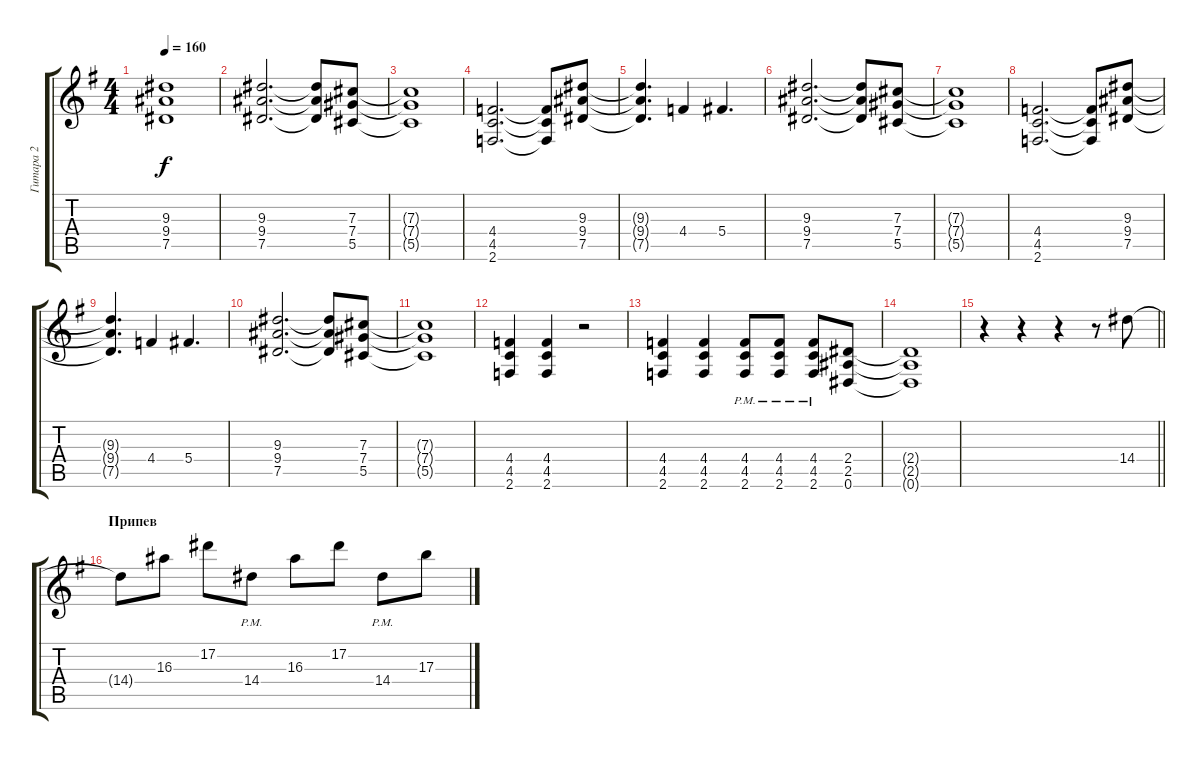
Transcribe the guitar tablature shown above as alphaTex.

\track ("Гитара 2" "Гитара 2") {instrument distortionguitar}
\staff {score tabs}
\tuning (Eb4 Bb3 Gb3 Db3 Ab2 Eb2) {hide}
\ts (4 4)
\tempo 160
\clef g2
\ks eminor
(9.3{t} 9.4{t} 7.5{t}).1{dy f} |
(9.3 9.4 7.5).2{d} (9.3{t} 9.4{t} 7.5{t}).8 (7.3 7.4 5.5).8 |
(7.3{t} 7.4{t} 5.5{t}).1 |
(4.4 4.5 2.6).2{d} (4.4{t} 4.5{t} 2.6{t}).8 (9.3 9.4 7.5).8 |
(9.3{t} 9.4{t} 7.5{t}).4{d} 4.4.4 5.4.4{d} |
(9.3 9.4 7.5).2{d} (9.3{t} 9.4{t} 7.5{t}).8 (7.3 7.4 5.5).8 |
(7.3{t} 7.4{t} 5.5{t}).1 |
(4.4 4.5 2.6).2{d} (4.4{t} 4.5{t} 2.6{t}).8 (9.3 9.4 7.5).8 |
(9.3{t} 9.4{t} 7.5{t}).4{d} 4.4.4 5.4.4{d} |
(9.3 9.4 7.5).2{d} (9.3{t} 9.4{t} 7.5{t}).8 (7.3 7.4 5.5).8 |
(7.3{t} 7.4{t} 5.5{t}).1 |
(4.4 4.5 2.6).4 (4.4 4.5 2.6).4 r.2 |
(4.4 4.5 2.6).4 (4.4 4.5 2.6).4 (4.4{pm} 4.5{pm} 2.6{pm}).8 (4.4{pm} 4.5{pm} 2.6{pm}).8 (4.4{pm} 4.5{pm} 2.6{pm}).8 (2.4 2.5 0.6).8 |
(2.4{t} 2.5{t} 0.6{t}).1 |
\barLineRight lightlight
r.4 r.4 r.4 r.8 14.4.8 |
\section ("" "Припев")
14.4{t}.8 16.3.8 17.2.8 14.4{pm}.8 16.3.8 17.2.8 14.4{pm}.8 17.3.8
